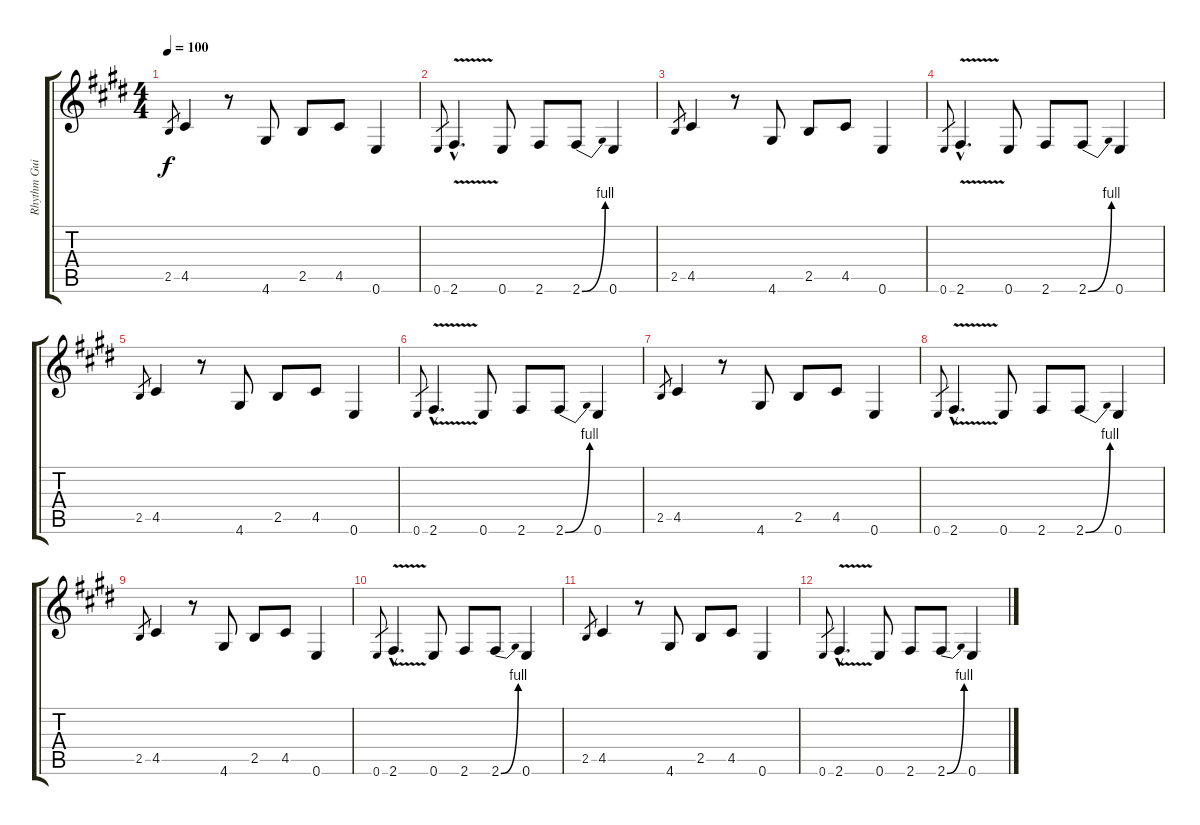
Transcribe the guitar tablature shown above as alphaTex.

\track ("Rhythm Guitar" "Rhythm Gui") {instrument overdrivenguitar}
\staff {score tabs}
\tuning (E4 B3 G3 D3 A2 E2) {hide}
\ts (4 4)
\tempo 100
\clef g2
\ks c#minor
2.5.8{gr dy f} 4.5.4 r.8 4.6.8 2.5.8 4.5.8 0.6.4 |
0.6.8{gr} 2.6{v hac}.4{d} 0.6.8 2.6.8 2.6{be (bend 0 0 60 4)}.8 0.6.4 |
2.5.8{gr} 4.5.4 r.8 4.6.8 2.5.8 4.5.8 0.6.4 |
0.6.8{gr} 2.6{v hac}.4{d} 0.6.8 2.6.8 2.6{be (bend 0 0 60 4)}.8 0.6.4 |
2.5.8{gr} 4.5.4 r.8 4.6.8 2.5.8 4.5.8 0.6.4 |
0.6.8{gr} 2.6{v hac}.4{d} 0.6.8 2.6.8 2.6{be (bend 0 0 60 4)}.8 0.6.4 |
2.5.8{gr} 4.5.4 r.8 4.6.8 2.5.8 4.5.8 0.6.4 |
0.6.8{gr} 2.6{v hac}.4{d} 0.6.8 2.6.8 2.6{be (bend 0 0 60 4)}.8 0.6.4 |
2.5.8{gr} 4.5.4 r.8 4.6.8 2.5.8 4.5.8 0.6.4 |
0.6.8{gr} 2.6{v hac}.4{d} 0.6.8 2.6.8 2.6{be (bend 0 0 60 4)}.8 0.6.4 |
2.5.8{gr} 4.5.4 r.8 4.6.8 2.5.8 4.5.8 0.6.4 |
0.6.8{gr} 2.6{v hac}.4{d} 0.6.8 2.6.8 2.6{be (bend 0 0 60 4)}.8 0.6.4
